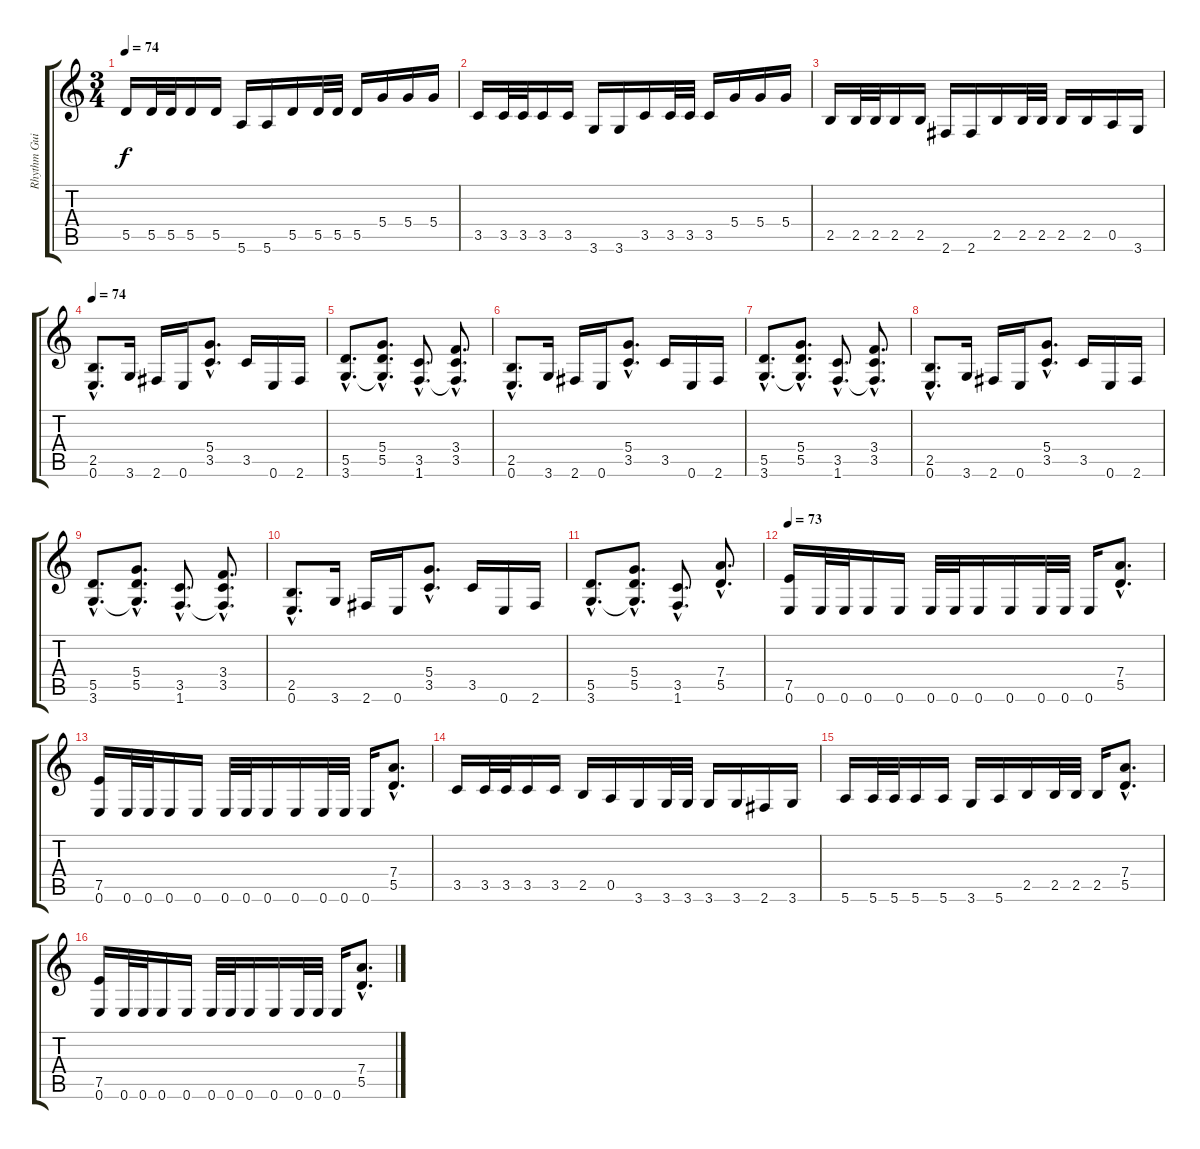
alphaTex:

\track ("Rhythm Guitar (right)" "Rhythm Gui") {instrument overdrivenguitar}
\staff {score tabs}
\tuning (E4 B3 G3 D3 A2 E2) {hide}
\ts (3 4)
\tempo 74
\clef g2
\ks c
5.5.16{dy f} 5.5.32 5.5.32 5.5.16 5.5.16 5.6.16 5.6.16 5.5.16 5.5.32 5.5.32 5.5.16 5.4.16 5.4.16 5.4.16 |
3.5.16 3.5.32 3.5.32 3.5.16 3.5.16 3.6.16 3.6.16 3.5.16 3.5.32 3.5.32 3.5.16 5.4.16 5.4.16 5.4.16 |
2.5.16 2.5.32 2.5.32 2.5.16 2.5.16 2.6.16 2.6.16 2.5.16 2.5.32 2.5.32 2.5.16 2.5.16 0.5.16 3.6.16 |
\tempo 74
(2.5{hac} 0.6{hac}).8{d} 3.6.16 2.6.16 0.6.16 (5.4{hac} 3.5{hac}).8{d} 3.5.16 0.6.16 2.6.16 |
(5.5{hac} 3.6{hac}).8{d} (5.4{hac} 5.5{hac} 3.6{hac t}).8{d} (3.5{hac} 1.6{hac}).8{d} (3.4{hac} 3.5{hac} 1.6{hac t}).8{d} |
(2.5{hac} 0.6{hac}).8{d} 3.6.16 2.6.16 0.6.16 (5.4{hac} 3.5{hac}).8{d} 3.5.16 0.6.16 2.6.16 |
(5.5{hac} 3.6{hac}).8{d} (5.4{hac} 5.5{hac} 3.6{hac t}).8{d} (3.5{hac} 1.6{hac}).8{d} (3.4{hac} 3.5{hac} 1.6{hac t}).8{d} |
(2.5{hac} 0.6{hac}).8{d} 3.6.16 2.6.16 0.6.16 (5.4{hac} 3.5{hac}).8{d} 3.5.16 0.6.16 2.6.16 |
(5.5{hac} 3.6{hac}).8{d} (5.4{hac} 5.5{hac} 3.6{hac t}).8{d} (3.5{hac} 1.6{hac}).8{d} (3.4{hac} 3.5{hac} 1.6{hac t}).8{d} |
(2.5{hac} 0.6{hac}).8{d} 3.6.16 2.6.16 0.6.16 (5.4{hac} 3.5{hac}).8{d} 3.5.16 0.6.16 2.6.16 |
(5.5{hac} 3.6{hac}).8{d} (5.4{hac} 5.5{hac} 3.6{hac t}).8{d} (3.5{hac} 1.6{hac}).8{d} (7.4{hac} 5.5{hac}).8{d} |
\tempo 73
(7.5 0.6).16 0.6.32 0.6.32 0.6.16 0.6.16 0.6.32 0.6.32 0.6.16 0.6.16 0.6.32 0.6.32 0.6.16 (7.4{hac} 5.5{hac}).8{d} |
(7.5 0.6).16 0.6.32 0.6.32 0.6.16 0.6.16 0.6.32 0.6.32 0.6.16 0.6.16 0.6.32 0.6.32 0.6.16 (7.4{hac} 5.5{hac}).8{d} |
3.5.16 3.5.32 3.5.32 3.5.16 3.5.16 2.5.16 0.5.16 3.6.16 3.6.32 3.6.32 3.6.16 3.6.16 2.6.16 3.6.16 |
5.6.16 5.6.32 5.6.32 5.6.16 5.6.16 3.6.16 5.6.16 2.5.16 2.5.32 2.5.32 2.5.16 (7.4{hac} 5.5{hac}).8{d} |
(7.5 0.6).16 0.6.32 0.6.32 0.6.16 0.6.16 0.6.32 0.6.32 0.6.16 0.6.16 0.6.32 0.6.32 0.6.16 (7.4{hac} 5.5{hac}).8{d}
